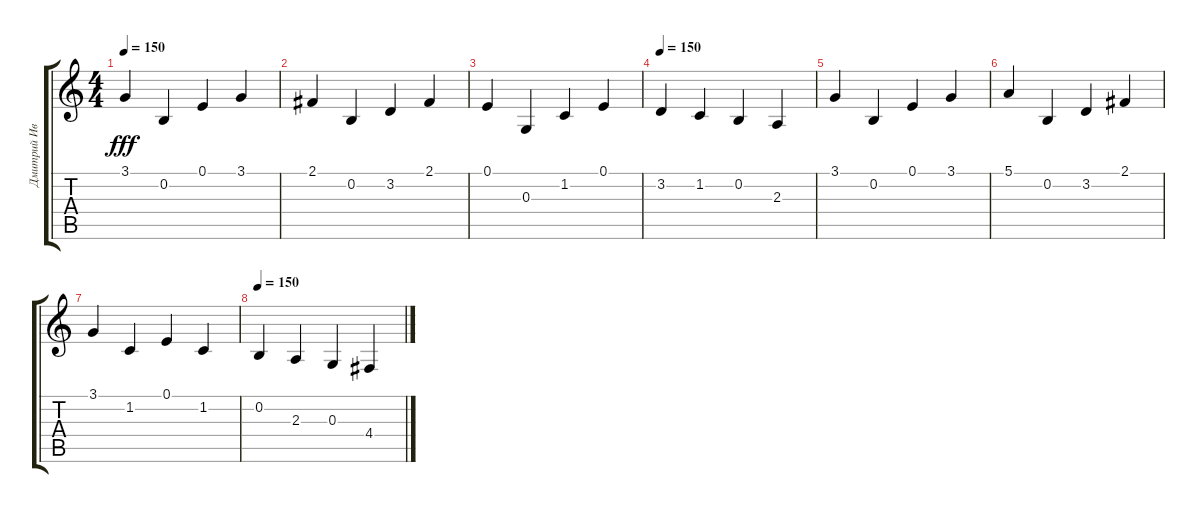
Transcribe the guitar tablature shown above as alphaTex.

\track ("Дмитрий Иванов" "Дмитрий Ив") {instrument brightacousticpiano}
\staff {score tabs}
\tuning (E4 B3 G3 D3 A2 E2) {hide}
\ts (4 4)
\tempo 150
\clef g2
\ks c
3.1.4{dy fff} 0.2.4 0.1.4 3.1.4 |
2.1.4 0.2.4 3.2.4 2.1.4 |
0.1.4 0.3.4 1.2.4 0.1.4 |
\tempo 150
3.2.4 1.2.4 0.2.4 2.3.4 |
3.1.4 0.2.4 0.1.4 3.1.4 |
5.1.4 0.2.4 3.2.4 2.1.4 |
3.1.4 1.2.4 0.1.4 1.2.4 |
\tempo 150
0.2.4 2.3.4 0.3.4 4.4.4
